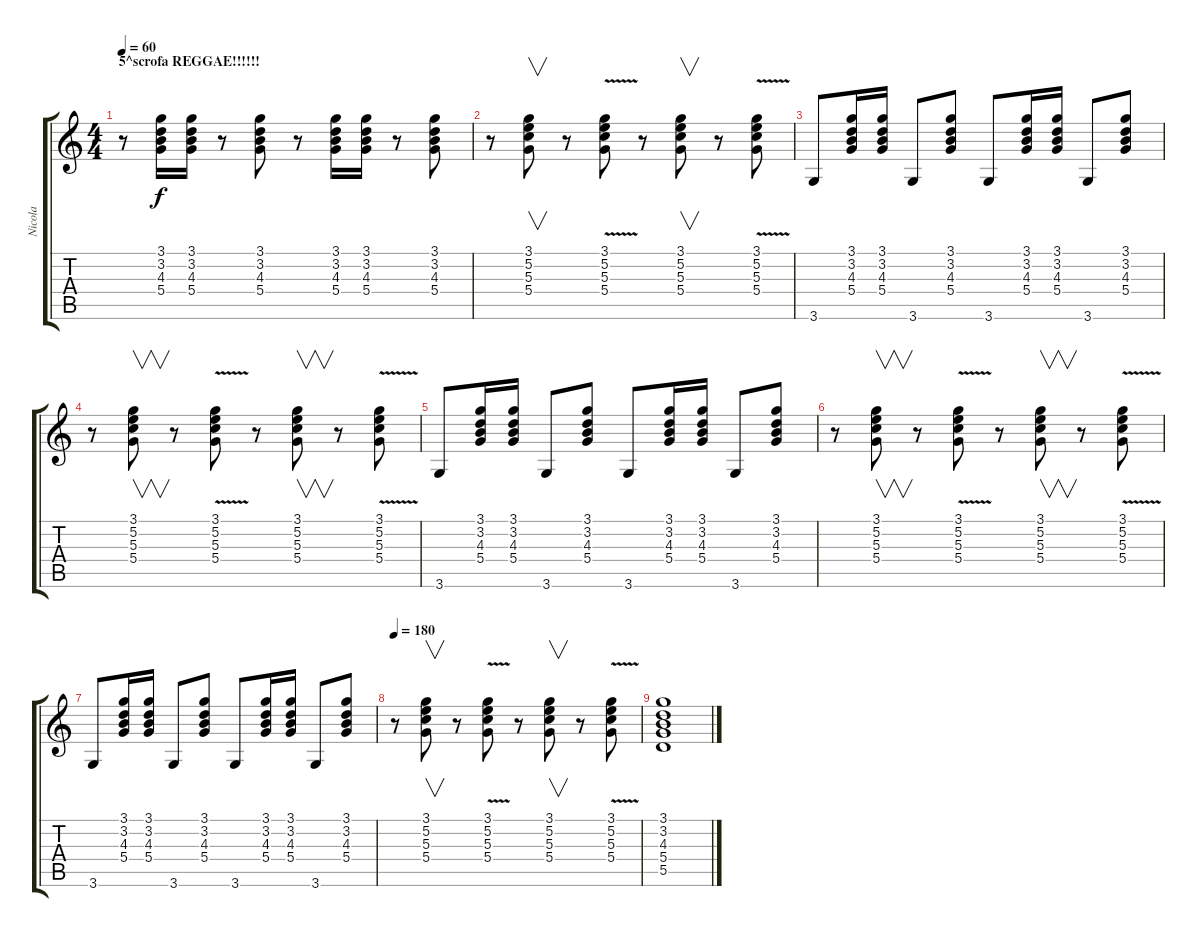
\track ("Nicola" "Nicola") {instrument electricguitarclean}
\staff {score tabs}
\tuning (E4 B3 G3 D3 A2 E2) {hide}
\ts (4 4)
\section ("" "5^scrofa REGGAE!!!!!!")
\tempo 60
\clef g2
\ks c
r.8{dy f instrument electricguitarclean} (3.1 3.2 4.3 5.4).16 (3.1 3.2 4.3 5.4).16 r.8 (3.1 3.2 4.3 5.4).8 r.8 (3.1 3.2 4.3 5.4).16 (3.1 3.2 4.3 5.4).16 r.8 (3.1 3.2 4.3 5.4).8 |
r.8 (3.1 5.2 5.3 5.4).8{v} r.8 (3.1{v} 5.2 5.3 5.4).8 r.8 (3.1 5.2 5.3 5.4).8{v} r.8 (3.1{v} 5.2 5.3 5.4).8 |
3.6.8 (3.1 3.2 4.3 5.4).16 (3.1 3.2 4.3 5.4).16 3.6.8 (3.1 3.2 4.3 5.4).8 3.6.8 (3.1 3.2 4.3 5.4).16 (3.1 3.2 4.3 5.4).16 3.6.8 (3.1 3.2 4.3 5.4).8 |
r.8 (3.1 5.2 5.3 5.4).8{v} r.8 (3.1{v} 5.2 5.3 5.4).8 r.8 (3.1 5.2 5.3 5.4).8{v} r.8 (3.1{v} 5.2 5.3 5.4).8 |
3.6.8 (3.1 3.2 4.3 5.4).16 (3.1 3.2 4.3 5.4).16 3.6.8 (3.1 3.2 4.3 5.4).8 3.6.8 (3.1 3.2 4.3 5.4).16 (3.1 3.2 4.3 5.4).16 3.6.8 (3.1 3.2 4.3 5.4).8 |
r.8 (3.1 5.2 5.3 5.4).8{v} r.8 (3.1{v} 5.2 5.3 5.4).8 r.8 (3.1 5.2 5.3 5.4).8{v} r.8 (3.1{v} 5.2 5.3 5.4).8 |
3.6.8 (3.1 3.2 4.3 5.4).16 (3.1 3.2 4.3 5.4).16 3.6.8 (3.1 3.2 4.3 5.4).8 3.6.8 (3.1 3.2 4.3 5.4).16 (3.1 3.2 4.3 5.4).16 3.6.8 (3.1 3.2 4.3 5.4).8 |
\tempo 180
r.8 (3.1 5.2 5.3 5.4).8{v} r.8 (3.1{v} 5.2 5.3 5.4).8 r.8 (3.1 5.2 5.3 5.4).8{v} r.8 (3.1{v} 5.2 5.3 5.4).8 |
(3.1 3.2 4.3 5.4 5.5).1
